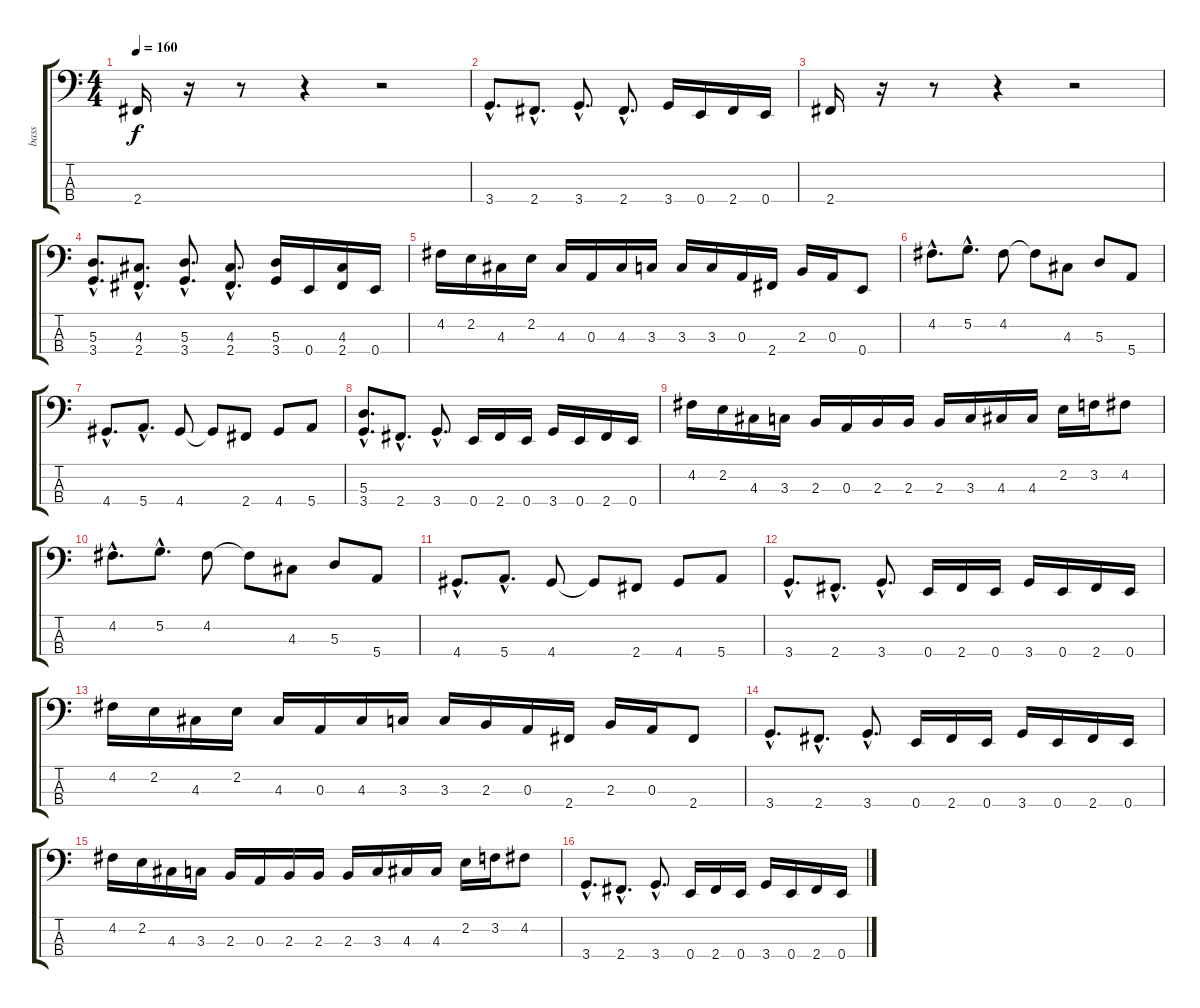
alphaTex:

\track ("bass" "bass") {instrument electricbasspick}
\staff {score tabs}
\tuning (G2 D2 A1 E1) {hide}
\ts (4 4)
\tempo 160
\clef f4
\ks c
2.4.16{dy f} r.16 r.8 r.4 r.2 |
3.4{hac}.8{d} 2.4{hac}.8{d} 3.4{hac}.8{d} 2.4{hac}.8{d} 3.4.16 0.4.16 2.4.16 0.4.16 |
2.4.16 r.16 r.8 r.4 r.2 |
(5.3{hac} 3.4{hac}).8{d} (4.3{hac} 2.4{hac}).8{d} (5.3{hac} 3.4{hac}).8{d} (4.3{hac} 2.4{hac}).8{d} (5.3 3.4).16 0.4.16 (4.3 2.4).16 0.4.16 |
4.2.16 2.2.16 4.3.16 2.2.16 4.3.16 0.3.16 4.3.16 3.3.16 3.3.16 3.3.16 0.3.16 2.4.16 2.3.16 0.3.16 0.4.8 |
4.2{hac}.8{d} 5.2{hac}.8{d} 4.2.8 4.2{t}.8 4.3.8 5.3.8 5.4.8 |
4.4{hac}.8{d} 5.4{hac}.8{d} 4.4.8 4.4{t}.8 2.4.8 4.4.8 5.4.8 |
(5.3{hac} 3.4{hac}).8{d} 2.4{hac}.8{d} 3.4{hac}.8{d} 0.4.16 2.4.16 0.4.16 3.4.16 0.4.16 2.4.16 0.4.16 |
4.2.16 2.2.16 4.3.16 3.3.16 2.3.16 0.3.16 2.3.16 2.3.16 2.3.16 3.3.16 4.3.16 4.3.16 2.2.16 3.2.16 4.2.8 |
4.2{hac}.8{d} 5.2{hac}.8{d} 4.2.8 4.2{t}.8 4.3.8 5.3.8 5.4.8 |
4.4{hac}.8{d} 5.4{hac}.8{d} 4.4.8 4.4{t}.8 2.4.8 4.4.8 5.4.8 |
3.4{hac}.8{d} 2.4{hac}.8{d} 3.4{hac}.8{d} 0.4.16 2.4.16 0.4.16 3.4.16 0.4.16 2.4.16 0.4.16 |
4.2.16 2.2.16 4.3.16 2.2.16 4.3.16 0.3.16 4.3.16 3.3.16 3.3.16 2.3.16 0.3.16 2.4.16 2.3.16 0.3.16 2.4.8 |
3.4{hac}.8{d} 2.4{hac}.8{d} 3.4{hac}.8{d} 0.4.16 2.4.16 0.4.16 3.4.16 0.4.16 2.4.16 0.4.16 |
4.2.16 2.2.16 4.3.16 3.3.16 2.3.16 0.3.16 2.3.16 2.3.16 2.3.16 3.3.16 4.3.16 4.3.16 2.2.16 3.2.16 4.2.8 |
3.4{hac}.8{d} 2.4{hac}.8{d} 3.4{hac}.8{d} 0.4.16 2.4.16 0.4.16 3.4.16 0.4.16 2.4.16 0.4.16
